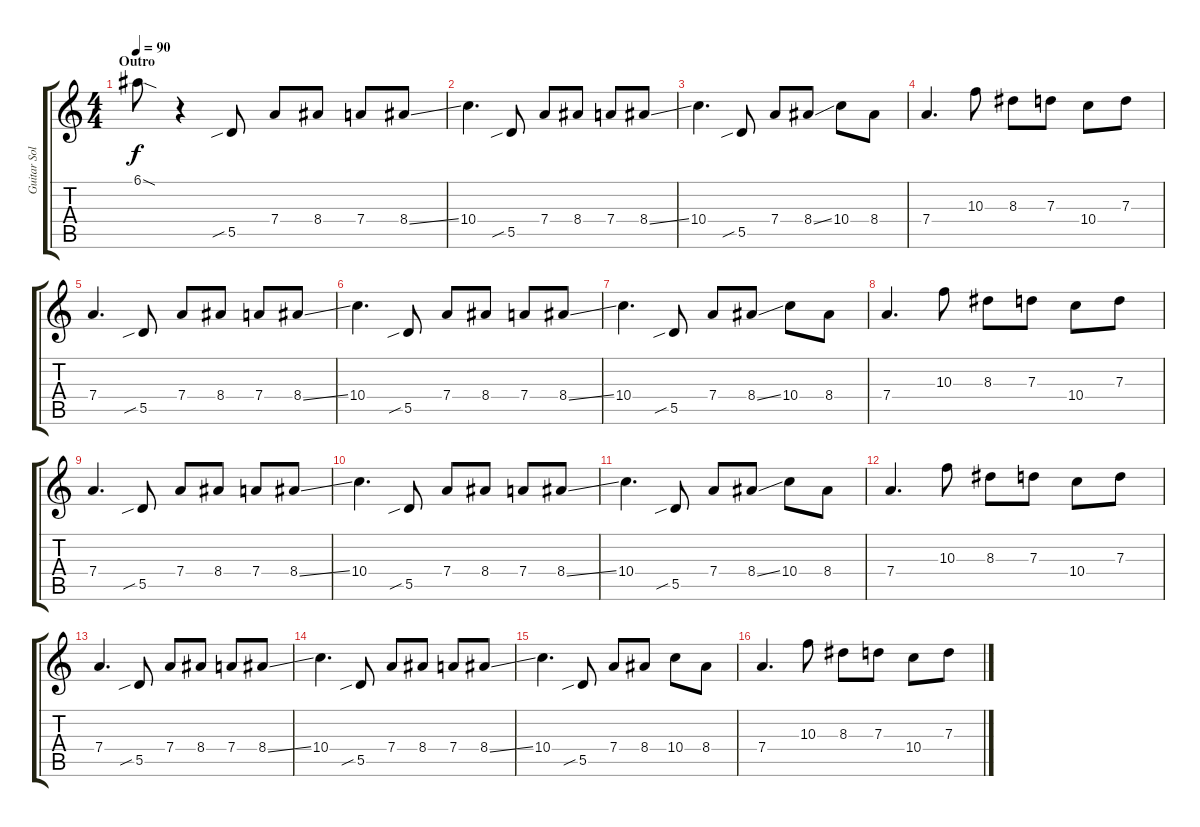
\track ("Guitar Solo" "Guitar Sol") {instrument distortionguitar}
\staff {score tabs}
\tuning (E4 B3 G3 D3 A2 D2) {hide}
\ts (4 4)
\section ("" "Outro")
\tempo 90
\clef g2
\ks c
6.1{sod}.8{dy f} r.4 5.5{sib}.8 7.4.8 8.4.8 7.4.8 8.4{ss}.8 |
10.4.4{d} 5.5{sib}.8 7.4.8 8.4.8 7.4.8 8.4{ss}.8 |
10.4.4{d} 5.5{sib}.8 7.4.8 8.4{ss}.8 10.4.8 8.4.8 |
7.4.4{d} 10.3.8 8.3.8 7.3.8 10.4.8 7.3.8 |
7.4.4{d} 5.5{sib}.8 7.4.8 8.4.8 7.4.8 8.4{ss}.8 |
10.4.4{d} 5.5{sib}.8 7.4.8 8.4.8 7.4.8 8.4{ss}.8 |
10.4.4{d} 5.5{sib}.8 7.4.8 8.4{ss}.8 10.4.8 8.4.8 |
7.4.4{d} 10.3.8 8.3.8 7.3.8 10.4.8 7.3.8 |
7.4.4{d} 5.5{sib}.8 7.4.8 8.4.8 7.4.8 8.4{ss}.8 |
10.4.4{d} 5.5{sib}.8 7.4.8 8.4.8 7.4.8 8.4{ss}.8 |
10.4.4{d} 5.5{sib}.8 7.4.8 8.4{ss}.8 10.4.8 8.4.8 |
7.4.4{d} 10.3.8 8.3.8 7.3.8 10.4.8 7.3.8 |
7.4.4{d} 5.5{sib}.8 7.4.8 8.4.8 7.4.8 8.4{ss}.8 |
10.4.4{d} 5.5{sib}.8 7.4.8 8.4.8 7.4.8 8.4{ss}.8 |
10.4.4{d} 5.5{sib}.8 7.4.8 8.4.8 10.4.8 8.4.8 |
7.4.4{d} 10.3.8 8.3.8 7.3.8 10.4.8 7.3.8
